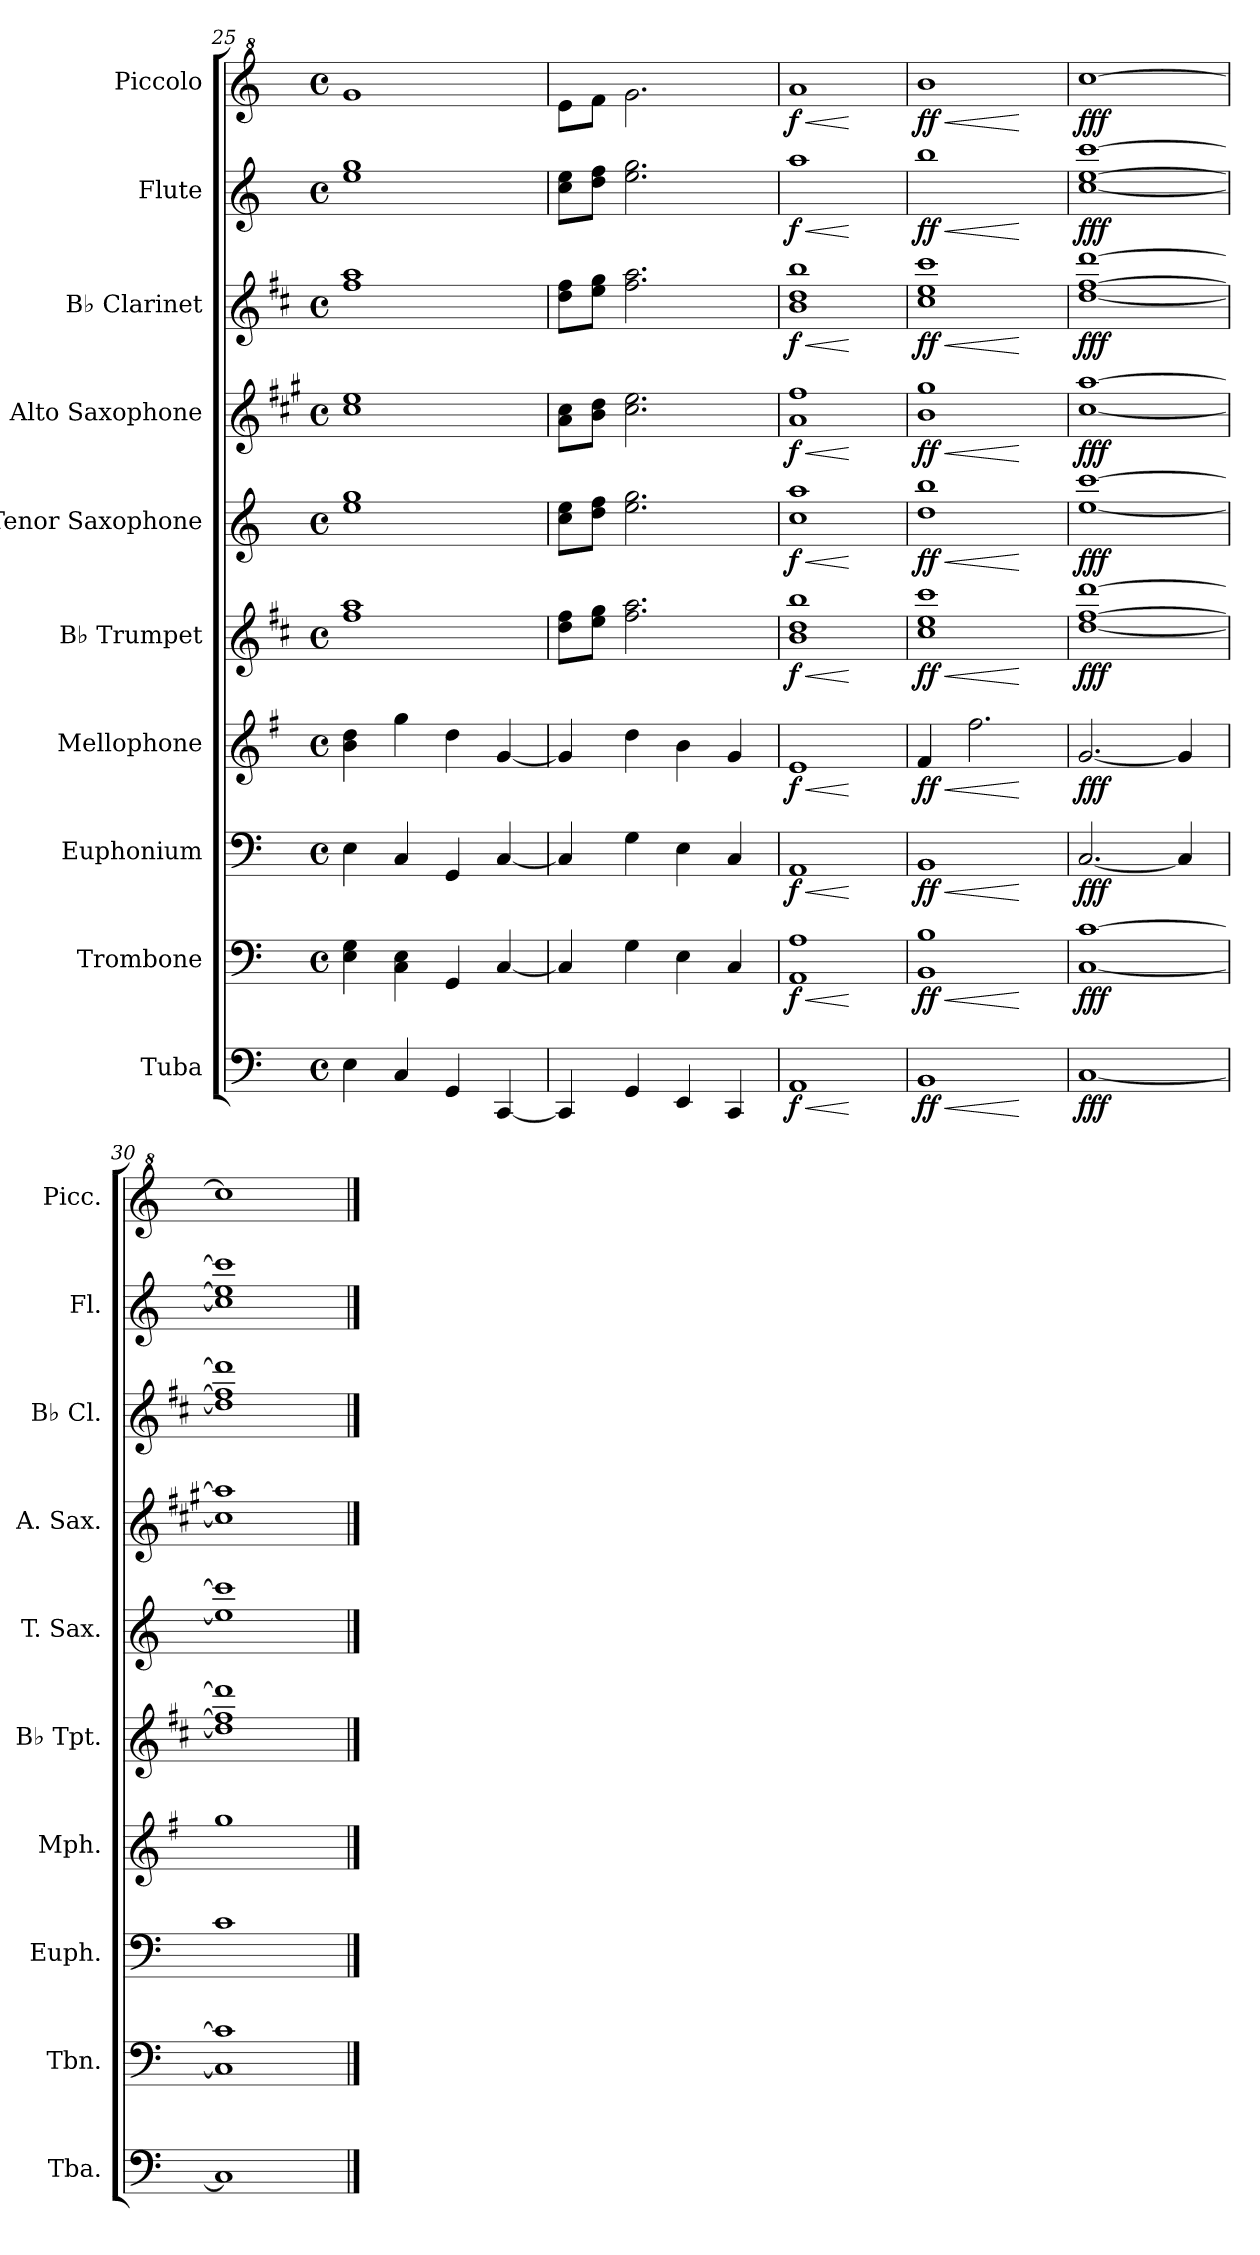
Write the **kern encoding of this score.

**kern	**dynam	**kern	**dynam	**kern	**dynam	**kern	**dynam	**kern	**dynam	**kern	**dynam	**kern	**dynam	**kern	**dynam	**kern	**dynam	**kern	**dynam
*part10	*part10	*part9	*part9	*part8	*part8	*part7	*part7	*part6	*part6	*part5	*part5	*part4	*part4	*part3	*part3	*part2	*part2	*part1	*part1
*staff10	*staff10	*staff9	*staff9	*staff8	*staff8	*staff7	*staff7	*staff6	*staff6	*staff5	*staff5	*staff4	*staff4	*staff3	*staff3	*staff2	*staff2	*staff1	*staff1
*I"Tuba	*	*I"Trombone	*	*I"Euphonium	*	*I"Mellophone	*	*I"B♭ Trumpet	*	*I"Tenor Saxophone	*	*I"Alto Saxophone	*	*I"B♭ Clarinet	*	*I"Flute	*	*I"Piccolo	*
*I'Tba.	*	*I'Tbn.	*	*I'Euph.	*	*I'Mph.	*	*I'B♭ Tpt.	*	*I'T. Sax.	*	*I'A. Sax.	*	*I'B♭ Cl.	*	*I'Fl.	*	*I'Picc.	*
*clefF4	*	*clefF4	*	*clefF4	*	*clefG2	*	*clefG2	*	*clefG2	*	*clefG2	*	*clefG2	*	*clefG2	*	*clefG^2	*
*	*	*	*	*	*	*ITrd4c7	*	*ITrd1c2	*	*ITrd8c14	*	*ITrd5c9	*	*ITrd1c2	*	*	*	*ITrd-7c-12	*
*k[]	*	*k[]	*	*k[]	*	*k[]	*	*k[]	*	*k[]	*	*k[]	*	*k[]	*	*k[]	*	*k[]	*
*M4/4	*	*M4/4	*	*M4/4	*	*M4/4	*	*M4/4	*	*M4/4	*	*M4/4	*	*M4/4	*	*M4/4	*	*M4/4	*
*met(c)	*	*met(c)	*	*met(c)	*	*met(c)	*	*met(c)	*	*met(c)	*	*met(c)	*	*met(c)	*	*met(c)	*	*met(c)	*
=25	=25	=25	=25	=25	=25	=25	=25	=25	=25	=25	=25	=25	=25	=25	=25	=25	=25	=25	=25
4E\	.	4E\ 4G\	.	4E\	.	4e\ 4g\	.	1ee 1gg	.	1e 1g	.	1e 1g	.	1ee 1gg	.	1ee 1gg	.	1ggg	.
4C/	.	4C\ 4E\	.	4C/	.	4cc\	.	.	.	.	.	.	.	.	.	.	.	.	.
4GG/	.	4GG/	.	4GG/	.	4g\	.	.	.	.	.	.	.	.	.	.	.	.	.
[4CC/	.	[4C/	.	[4C/	.	[4c/	.	.	.	.	.	.	.	.	.	.	.	.	.
=26	=26	=26	=26	=26	=26	=26	=26	=26	=26	=26	=26	=26	=26	=26	=26	=26	=26	=26	=26
4CC/]	.	4C/]	.	4C/]	.	4c/]	.	8cc\ 8ee\L	.	8c\ 8e\L	.	8c\ 8e\L	.	8cc\ 8ee\L	.	8cc\ 8ee\L	.	8eee\L	.
.	.	.	.	.	.	.	.	8dd\ 8ff\J	.	8d\ 8f\J	.	8d\ 8f\J	.	8dd\ 8ff\J	.	8dd\ 8ff\J	.	8fff\J	.
4GG/	.	4G\	.	4G\	.	4g\	.	2.ee\ 2.gg\	.	2.e\ 2.g\	.	2.e\ 2.g\	.	2.ee\ 2.gg\	.	2.ee\ 2.gg\	.	2.ggg\	.
4EE/	.	4E\	.	4E\	.	4e\	.	.	.	.	.	.	.	.	.	.	.	.	.
4CC/	.	4C/	.	4C/	.	4c/	.	.	.	.	.	.	.	.	.	.	.	.	.
=27	=27	=27	=27	=27	=27	=27	=27	=27	=27	=27	=27	=27	=27	=27	=27	=27	=27	=27	=27
!	!LO:HP:b	!	!LO:HP:b	!	!LO:HP:b	!	!LO:HP:b	!	!LO:HP:b	!	!LO:HP:b	!	!LO:HP:b	!	!LO:HP:b	!	!LO:HP:b	!	!LO:HP:b
!	!LO:DY:n=1:b	!	!LO:DY:n=1:b	!	!LO:DY:n=1:b	!	!LO:DY:n=1:b	!	!LO:DY:n=1:b	!	!LO:DY:n=1:b	!	!LO:DY:n=1:b	!	!LO:DY:n=1:b	!	!LO:DY:n=1:b	!	!LO:DY:n=1:b
1AA	< f	1AA 1A	< f	1AA	< f	1A	< f	1a 1cc 1aa	< f	1c 1a	< f	1c 1a	< f	1a 1cc 1aa	< f	1aa	< f	1aaa	< f
.	[	.	[	.	[	.	[	.	[	.	[	.	[	.	[	.	[	.	[
=28	=28	=28	=28	=28	=28	=28	=28	=28	=28	=28	=28	=28	=28	=28	=28	=28	=28	=28	=28
!	!LO:HP:b	!	!LO:HP:b	!	!LO:HP:b	!	!LO:HP:b	!	!LO:HP:b	!	!LO:HP:b	!	!LO:HP:b	!	!LO:HP:b	!	!LO:HP:b	!	!LO:HP:b
!	!LO:DY:n=1:b	!	!LO:DY:n=1:b	!	!LO:DY:n=1:b	!	!LO:DY:n=1:b	!	!LO:DY:n=1:b	!	!LO:DY:n=1:b	!	!LO:DY:n=1:b	!	!LO:DY:n=1:b	!	!LO:DY:n=1:b	!	!LO:DY:n=1:b
1BB	< ff	1BB 1B	< ff	1BB	< ff	4B/	< ff	1b 1dd 1bb	< ff	1d 1b	< ff	1d 1b	< ff	1b 1dd 1bb	< ff	1bb	< ff	1bbb	< ff
.	.	.	.	.	.	2.b\	.	.	.	.	.	.	.	.	.	.	.	.	.
.	[	.	[	.	[	.	[	.	[	.	[	.	[	.	[	.	[	.	[
=29	=29	=29	=29	=29	=29	=29	=29	=29	=29	=29	=29	=29	=29	=29	=29	=29	=29	=29	=29
!	!LO:DY:b	!	!LO:DY:b	!	!LO:DY:b	!	!LO:DY:b	!	!LO:DY:b	!	!LO:DY:b	!	!LO:DY:b	!	!LO:DY:b	!	!LO:DY:b	!	!LO:DY:b
[1C	fff	[1C [1c	fff	[2.C/	fff	[2.c/	fff	[1cc [1ee [1ccc	fff	[1e [1cc	fff	[1e [1cc	fff	[1cc [1ee [1ccc	fff	[1cc [1ee [1ccc	fff	[1cccc	fff
.	.	.	.	4C/]	.	4c/]	.	.	.	.	.	.	.	.	.	.	.	.	.
=30	=30	=30	=30	=30	=30	=30	=30	=30	=30	=30	=30	=30	=30	=30	=30	=30	=30	=30	=30
1C]	.	1C] 1c]	.	1c	.	1cc	.	1cc] 1ee] 1ccc]	.	1e] 1cc]	.	1e] 1cc]	.	1cc] 1ee] 1ccc]	.	1cc] 1ee] 1ccc]	.	1cccc]	.
==	==	==	==	==	==	==	==	==	==	==	==	==	==	==	==	==	==	==	==
*-	*-	*-	*-	*-	*-	*-	*-	*-	*-	*-	*-	*-	*-	*-	*-	*-	*-	*-	*-
